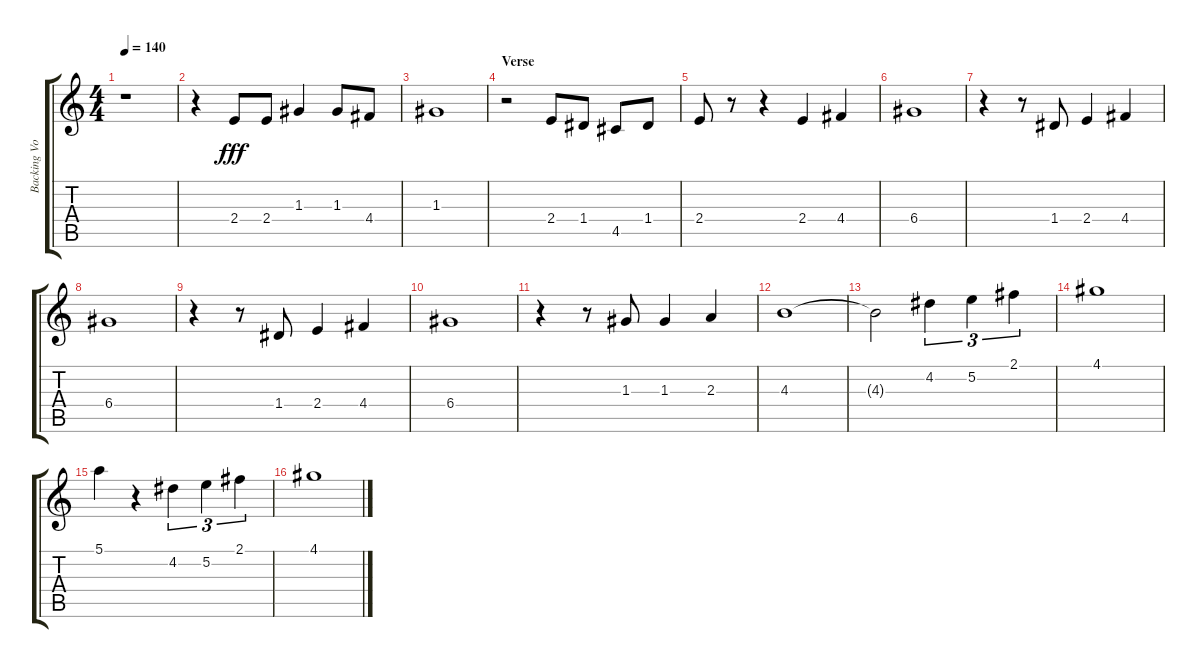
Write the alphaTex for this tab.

\track ("Backing Vocals" "Backing Vo") {instrument acousticguitarnylon}
\staff {score tabs}
\tuning (E4 B3 G3 D3 A2 E2) {hide}
\ts (4 4)
\tempo 140
\clef g2
\ks c
r.1{dy fff} |
r.4 2.4.8{txt " "} 2.4.8 1.3.4{txt " "} 1.3.8{txt " "} 4.4.8 |
1.3.1 |
\section ("" "Verse")
r.2 2.4.8 1.4.8 4.5.8 1.4.8 |
2.4.8 r.8 r.4 2.4.4 4.4.4 |
6.4.1 |
r.4 r.8 1.4.8 2.4.4 4.4.4 |
6.4.1 |
r.4 r.8 1.4.8 2.4.4 4.4.4 |
6.4.1 |
r.4 r.8 1.3.8 1.3.4 2.3.4 |
4.3.1 |
4.3{t}.2 4.2.4{tu (3 2)} 5.2.4{tu (3 2)} 2.1.4{tu (3 2)} |
4.1.1 |
5.1.4 r.4 4.2.4{tu (3 2)} 5.2.4{tu (3 2)} 2.1.4{tu (3 2)} |
4.1.1
